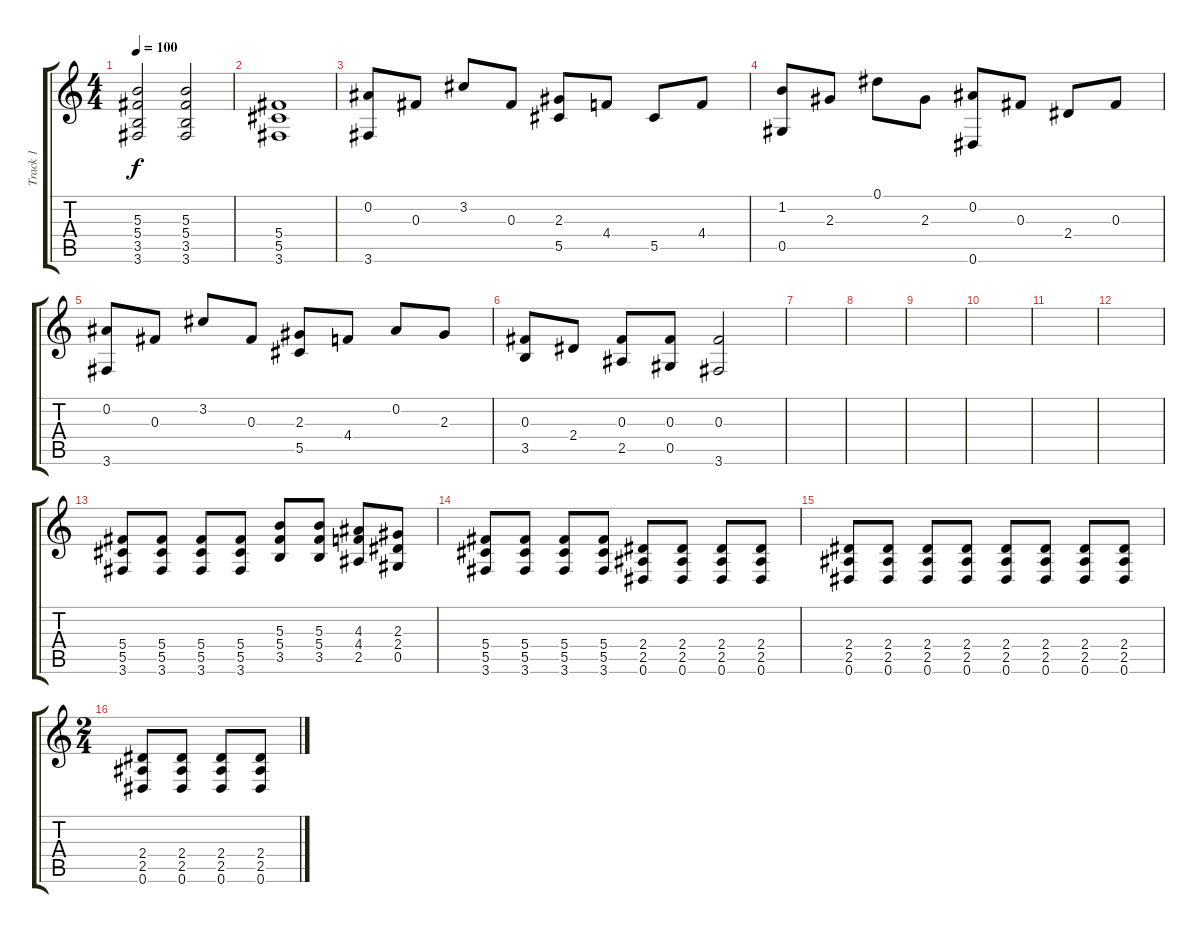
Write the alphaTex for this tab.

\track ("Track 1" "Track 1") {instrument overdrivenguitar}
\staff {score tabs}
\tuning (Eb4 Bb3 Gb3 Db3 Ab2 Eb2) {hide}
\ts (4 4)
\tempo 100
\clef g2
\ks c
(5.3 5.4 3.5 3.6).2{dy f} (5.3 5.4 3.5 3.6).2 |
(5.4 5.5 3.6).1 |
(0.2 3.6).8{instrument acousticguitarnylon} 0.3.8 3.2.8 0.3.8 (2.3 5.5).8 4.4.8 5.5.8 4.4.8 |
(1.2 0.5).8 2.3.8 0.1.8 2.3.8 (0.2 0.6).8 0.3.8 2.4.8 0.3.8 |
(0.2 3.6).8 0.3.8 3.2.8 0.3.8 (2.3 5.5).8 4.4.8 0.2.8 2.3.8 |
(0.3 3.5).8 2.4.8 (0.3 2.5).8 (0.3 0.5).8 (0.3 3.6).2 |
|
|
|
|
|
|
(5.4 5.5 3.6).8 (5.4 5.5 3.6).8 (5.4 5.5 3.6).8 (5.4 5.5 3.6).8 (5.3 5.4 3.5).8 (5.3 5.4 3.5).8 (4.3 4.4 2.5).8 (2.3 2.4 0.5).8 |
(5.4 5.5 3.6).8 (5.4 5.5 3.6).8 (5.4 5.5 3.6).8 (5.4 5.5 3.6).8 (2.4 2.5 0.6).8 (2.4 2.5 0.6).8 (2.4 2.5 0.6).8 (2.4 2.5 0.6).8 |
(2.4 2.5 0.6).8 (2.4 2.5 0.6).8 (2.4 2.5 0.6).8 (2.4 2.5 0.6).8 (2.4 2.5 0.6).8 (2.4 2.5 0.6).8 (2.4 2.5 0.6).8 (2.4 2.5 0.6).8 |
\ts (2 4)
(2.4 2.5 0.6).8 (2.4 2.5 0.6).8 (2.4 2.5 0.6).8 (2.4 2.5 0.6).8
